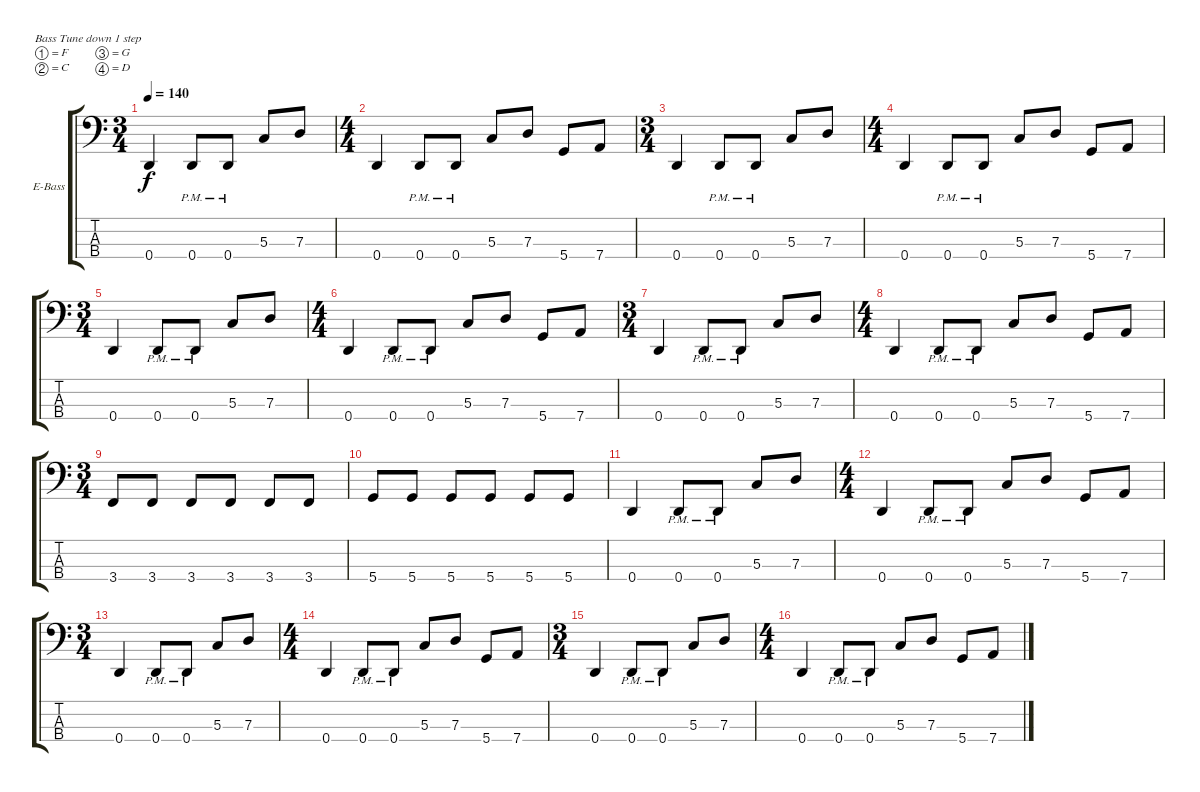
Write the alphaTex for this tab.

\defaultSystemsLayout 4
\bracketExtendMode groupsimilarinstruments
\firstSystemTrackNameOrientation horizontal
\otherSystemsTrackNameOrientation horizontal
\track ("Electric Bass" "E-Bass") {instrument electricbassfinger}
\staff {score tabs}
\tuning (F2 C2 G1 D1)
\ts (3 4)
\tempo 140
\clef f4
\ks c
0.4.4{dy f instrument electricbassfinger} 0.4{pm}.8 0.4{pm}.8 5.3.8 7.3.8 |
\ts (4 4)
0.4.4 0.4{pm}.8 0.4{pm}.8 5.3.8 7.3.8 5.4.8 7.4.8 |
\ts (3 4)
0.4.4 0.4{pm}.8 0.4{pm}.8 5.3.8 7.3.8 |
\ts (4 4)
0.4.4 0.4{pm}.8 0.4{pm}.8 5.3.8 7.3.8 5.4.8 7.4.8 |
\ts (3 4)
0.4.4 0.4{pm}.8 0.4{pm}.8 5.3.8 7.3.8 |
\ts (4 4)
0.4.4 0.4{pm}.8 0.4{pm}.8 5.3.8 7.3.8 5.4.8 7.4.8 |
\ts (3 4)
0.4.4 0.4{pm}.8 0.4{pm}.8 5.3.8 7.3.8 |
\ts (4 4)
0.4.4 0.4{pm}.8 0.4{pm}.8 5.3.8 7.3.8 5.4.8 7.4.8 |
\ts (3 4)
3.4.8 3.4.8 3.4.8 3.4.8 3.4.8 3.4.8 |
5.4.8 5.4.8 5.4.8 5.4.8 5.4.8 5.4.8 |
0.4.4 0.4{pm}.8 0.4{pm}.8 5.3.8 7.3.8 |
\ts (4 4)
0.4.4 0.4{pm}.8 0.4{pm}.8 5.3.8 7.3.8 5.4.8 7.4.8 |
\ts (3 4)
0.4.4 0.4{pm}.8 0.4{pm}.8 5.3.8 7.3.8 |
\ts (4 4)
0.4.4 0.4{pm}.8 0.4{pm}.8 5.3.8 7.3.8 5.4.8 7.4.8 |
\ts (3 4)
0.4.4 0.4{pm}.8 0.4{pm}.8 5.3.8 7.3.8 |
\ts (4 4)
0.4.4 0.4{pm}.8 0.4{pm}.8 5.3.8 7.3.8 5.4.8 7.4.8
